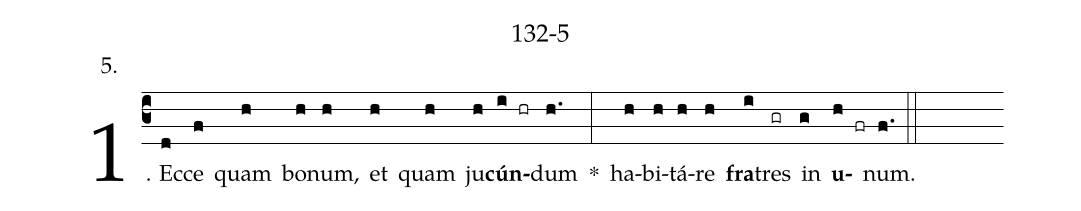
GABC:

name: 132-5;
annotation: 5.;
%%
(c3)1. Ec(d)ce(f) quam(h) bo(h)num,(h) et(h) quam(h) ju(h)<b>cún</b>(i hr)dum(h.) *(:) ha(h)bi(h)tá(h)re(h) <b>fra</b>(i)tres(gr) in(g) <b>u</b>(h fr)num.(f.) (::)
